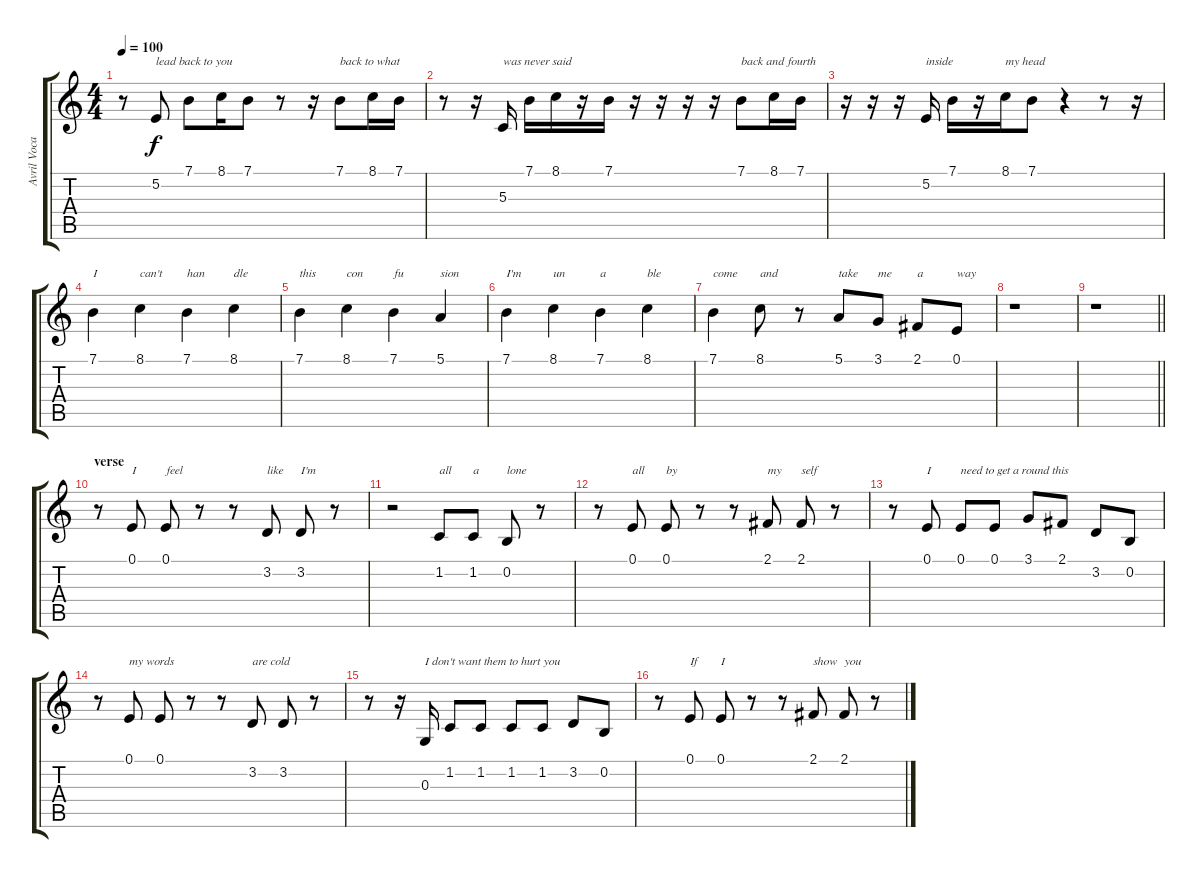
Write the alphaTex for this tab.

\track ("Avril Vocals" "Avril Voca") {instrument oboe}
\staff {score tabs}
\tuning (E4 B3 G3 D3 A2 D2) {hide}
\ts (4 4)
\tempo 100
\clef g2
\ks c
r.8{dy f} 5.2.8{txt "lead back to you"} 7.1.8 8.1.16 7.1.8 r.8 r.16 7.1.8{txt "back to what"} 8.1.16 7.1.16 |
r.8 r.16 5.3.16{txt "was never said"} 7.1.16 8.1.16 r.16 7.1.16 r.16 r.16 r.16 r.16 7.1.8{txt "back and fourth"} 8.1.16 7.1.16 |
r.16 r.16 r.16 5.2.16{txt "inside"} 7.1.16 r.16 8.1.16{txt "my head"} 7.1.8 r.4 r.8 r.16 |
7.1.4{txt "I"} 8.1.4{txt "can't"} 7.1.4{txt "han"} 8.1.4{txt "dle"} |
7.1.4{txt "this"} 8.1.4{txt "con"} 7.1.4{txt "fu"} 5.1.4{txt "sion"} |
7.1.4{txt "I'm"} 8.1.4{txt "un"} 7.1.4{txt "a"} 8.1.4{txt "ble"} |
7.1.4{txt "come"} 8.1.8{txt "and"} r.8 5.1.8{txt "take"} 3.1.8{txt "me"} 2.1.8{txt "a"} 0.1.8{txt "way"} |
r.1 |
\barLineRight lightlight
r.1 |
\section ("" "verse")
r.8 0.1.8{txt "I"} 0.1.8{txt "feel"} r.8 r.8 3.2.8{txt "like"} 3.2.8{txt "I'm"} r.8 |
r.2 1.2.8{txt "all"} 1.2.8{txt "a"} 0.2.8{txt "lone"} r.8 |
r.8 0.1.8{txt "all"} 0.1.8{txt "by"} r.8 r.8 2.1.8{txt "my"} 2.1.8{txt "self"} r.8 |
r.8 0.1.8{txt "I"} 0.1.8{txt "need to get a round this"} 0.1.8 3.1.8 2.1.8 3.2.8 0.2.8 |
r.8 0.1.8{txt "my words"} 0.1.8 r.8 r.8 3.2.8{txt "are cold"} 3.2.8 r.8 |
r.8 r.16 0.3.16{txt "I don't want them to hurt you"} 1.2.8 1.2.8 1.2.8 1.2.8 3.2.8 0.2.8 |
r.8 0.1.8{txt "If"} 0.1.8{txt "I"} r.8 r.8 2.1.8{txt "show"} 2.1.8{txt "you"} r.8
